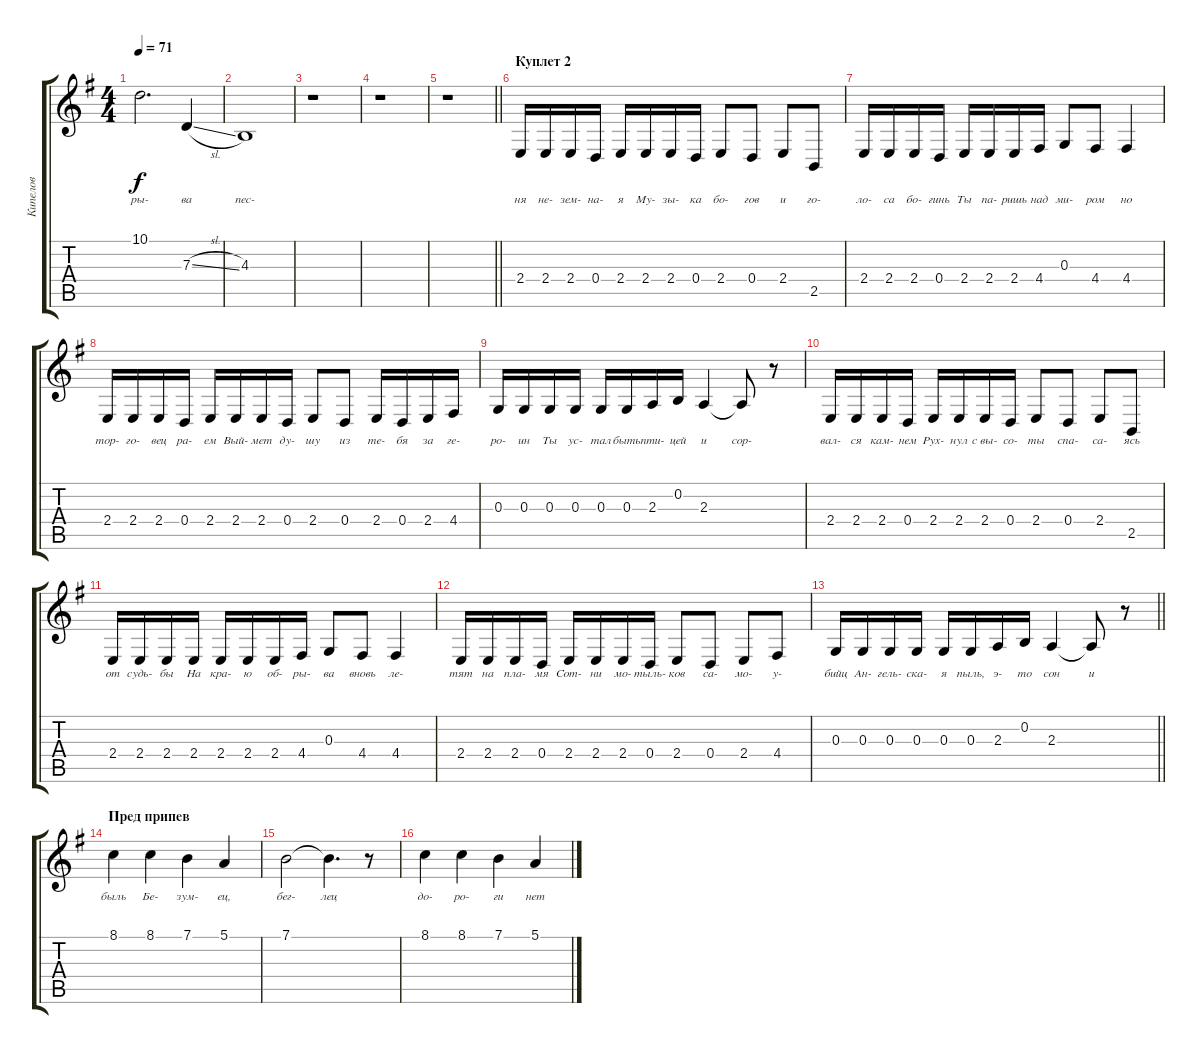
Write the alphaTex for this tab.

\track ("Кипелов" "Кипелов") {instrument choiraahs}
\staff {score tabs}
\tuning (E4 B3 G3 D3 A2 E2) {hide}
\ts (4 4)
\tempo 71
\clef g2
\ks eminor
10.1{t}.2{d lyrics (0 "pы-") lyrics (1 "") lyrics (2 "") lyrics (3 "") lyrics (4 "") dy f} 7.3{sl}.4{lyrics (0 "ва") lyrics (1 "") lyrics (2 "") lyrics (3 "") lyrics (4 "") volume 0} |
4.3.1{lyrics (0 "пес-") lyrics (1 "") lyrics (2 "") lyrics (3 "") lyrics (4 "")} |
r.1 |
r.1 |
\barLineRight lightlight
r.1 |
\section ("" "Куплет 2")
2.4.16{lyrics (0 "ня") lyrics (1 "") lyrics (2 "") lyrics (3 "") lyrics (4 "") volume 12} 2.4.16{lyrics (0 "не-") lyrics (1 "") lyrics (2 "") lyrics (3 "") lyrics (4 "")} 2.4.16{lyrics (0 "зем-") lyrics (1 "") lyrics (2 "") lyrics (3 "") lyrics (4 "")} 0.4.16{lyrics (0 "на-") lyrics (1 "") lyrics (2 "") lyrics (3 "") lyrics (4 "")} 2.4.16{lyrics (0 "я") lyrics (1 "") lyrics (2 "") lyrics (3 "") lyrics (4 "")} 2.4.16{lyrics (0 "Мy-") lyrics (1 "") lyrics (2 "") lyrics (3 "") lyrics (4 "")} 2.4.16{lyrics (0 "зы-") lyrics (1 "") lyrics (2 "") lyrics (3 "") lyrics (4 "")} 0.4.16{lyrics (0 "ка") lyrics (1 "") lyrics (2 "") lyrics (3 "") lyrics (4 "")} 2.4.8{lyrics (0 "бо-") lyrics (1 "") lyrics (2 "") lyrics (3 "") lyrics (4 "")} 0.4.8{lyrics (0 "гов") lyrics (1 "") lyrics (2 "") lyrics (3 "") lyrics (4 "")} 2.4.8{lyrics (0 "и") lyrics (1 "") lyrics (2 "") lyrics (3 "") lyrics (4 "")} 2.5.8{lyrics (0 "го-") lyrics (1 "") lyrics (2 "") lyrics (3 "") lyrics (4 "")} |
2.4.16{lyrics (0 "ло-") lyrics (1 "") lyrics (2 "") lyrics (3 "") lyrics (4 "")} 2.4.16{lyrics (0 "са") lyrics (1 "") lyrics (2 "") lyrics (3 "") lyrics (4 "")} 2.4.16{lyrics (0 "бо-") lyrics (1 "") lyrics (2 "") lyrics (3 "") lyrics (4 "")} 0.4.16{lyrics (0 "гинь") lyrics (1 "") lyrics (2 "") lyrics (3 "") lyrics (4 "")} 2.4.16{lyrics (0 "Ты") lyrics (1 "") lyrics (2 "") lyrics (3 "") lyrics (4 "")} 2.4.16{lyrics (0 "па-") lyrics (1 "") lyrics (2 "") lyrics (3 "") lyrics (4 "")} 2.4.16{lyrics (0 "pишь") lyrics (1 "") lyrics (2 "") lyrics (3 "") lyrics (4 "")} 4.4.16{lyrics (0 "над") lyrics (1 "") lyrics (2 "") lyrics (3 "") lyrics (4 "")} 0.3.8{lyrics (0 "ми-") lyrics (1 "") lyrics (2 "") lyrics (3 "") lyrics (4 "")} 4.4.8{lyrics (0 "pом") lyrics (1 "") lyrics (2 "") lyrics (3 "") lyrics (4 "")} 4.4.4{lyrics (0 "но") lyrics (1 "") lyrics (2 "") lyrics (3 "") lyrics (4 "")} |
2.4.16{lyrics (0 "тоp-") lyrics (1 "") lyrics (2 "") lyrics (3 "") lyrics (4 "")} 2.4.16{lyrics (0 "го-") lyrics (1 "") lyrics (2 "") lyrics (3 "") lyrics (4 "")} 2.4.16{lyrics (0 "вец") lyrics (1 "") lyrics (2 "") lyrics (3 "") lyrics (4 "")} 0.4.16{lyrics (0 "pа-") lyrics (1 "") lyrics (2 "") lyrics (3 "") lyrics (4 "")} 2.4.16{lyrics (0 "ем") lyrics (1 "") lyrics (2 "") lyrics (3 "") lyrics (4 "")} 2.4.16{lyrics (0 "Вый-") lyrics (1 "") lyrics (2 "") lyrics (3 "") lyrics (4 "")} 2.4.16{lyrics (0 "мет") lyrics (1 "") lyrics (2 "") lyrics (3 "") lyrics (4 "")} 0.4.16{lyrics (0 "дy-") lyrics (1 "") lyrics (2 "") lyrics (3 "") lyrics (4 "")} 2.4.8{lyrics (0 "шy") lyrics (1 "") lyrics (2 "") lyrics (3 "") lyrics (4 "")} 0.4.8{lyrics (0 "из") lyrics (1 "") lyrics (2 "") lyrics (3 "") lyrics (4 "")} 2.4.16{lyrics (0 "те-") lyrics (1 "") lyrics (2 "") lyrics (3 "") lyrics (4 "")} 0.4.16{lyrics (0 "бя") lyrics (1 "") lyrics (2 "") lyrics (3 "") lyrics (4 "")} 2.4.16{lyrics (0 "за") lyrics (1 "") lyrics (2 "") lyrics (3 "") lyrics (4 "")} 4.4.16{lyrics (0 "ге-") lyrics (1 "") lyrics (2 "") lyrics (3 "") lyrics (4 "")} |
0.3.16{lyrics (0 "pо-") lyrics (1 "") lyrics (2 "") lyrics (3 "") lyrics (4 "")} 0.3.16{lyrics (0 "ин") lyrics (1 "") lyrics (2 "") lyrics (3 "") lyrics (4 "")} 0.3.16{lyrics (0 "Ты") lyrics (1 "") lyrics (2 "") lyrics (3 "") lyrics (4 "")} 0.3.16{lyrics (0 "yс-") lyrics (1 "") lyrics (2 "") lyrics (3 "") lyrics (4 "")} 0.3.16{lyrics (0 "тал") lyrics (1 "") lyrics (2 "") lyrics (3 "") lyrics (4 "")} 0.3.16{lyrics (0 "быть") lyrics (1 "") lyrics (2 "") lyrics (3 "") lyrics (4 "")} 2.3.16{lyrics (0 "пти-") lyrics (1 "") lyrics (2 "") lyrics (3 "") lyrics (4 "")} 0.2.16{lyrics (0 "цей") lyrics (1 "") lyrics (2 "") lyrics (3 "") lyrics (4 "")} 2.3.4{lyrics (0 "и") lyrics (1 "") lyrics (2 "") lyrics (3 "") lyrics (4 "")} 2.3{t}.8{lyrics (0 "соp-") lyrics (1 "") lyrics (2 "") lyrics (3 "") lyrics (4 "")} r.8 |
2.4.16{lyrics (0 "вал-") lyrics (1 "") lyrics (2 "") lyrics (3 "") lyrics (4 "")} 2.4.16{lyrics (0 "ся") lyrics (1 "") lyrics (2 "") lyrics (3 "") lyrics (4 "")} 2.4.16{lyrics (0 "кам-") lyrics (1 "") lyrics (2 "") lyrics (3 "") lyrics (4 "")} 0.4.16{lyrics (0 "нем") lyrics (1 "") lyrics (2 "") lyrics (3 "") lyrics (4 "")} 2.4.16{lyrics (0 "Рyх-") lyrics (1 "") lyrics (2 "") lyrics (3 "") lyrics (4 "")} 2.4.16{lyrics (0 "нyл") lyrics (1 "") lyrics (2 "") lyrics (3 "") lyrics (4 "")} 2.4.16{lyrics (0 "с вы-") lyrics (1 "") lyrics (2 "") lyrics (3 "") lyrics (4 "")} 0.4.16{lyrics (0 "со-") lyrics (1 "") lyrics (2 "") lyrics (3 "") lyrics (4 "")} 2.4.8{lyrics (0 "ты") lyrics (1 "") lyrics (2 "") lyrics (3 "") lyrics (4 "")} 0.4.8{lyrics (0 "спа-") lyrics (1 "") lyrics (2 "") lyrics (3 "") lyrics (4 "")} 2.4.8{lyrics (0 "са-") lyrics (1 "") lyrics (2 "") lyrics (3 "") lyrics (4 "")} 2.5.8{lyrics (0 "ясь") lyrics (1 "") lyrics (2 "") lyrics (3 "") lyrics (4 "")} |
2.4.16{lyrics (0 "от") lyrics (1 "") lyrics (2 "") lyrics (3 "") lyrics (4 "")} 2.4.16{lyrics (0 "сyдь-") lyrics (1 "") lyrics (2 "") lyrics (3 "") lyrics (4 "")} 2.4.16{lyrics (0 "бы") lyrics (1 "") lyrics (2 "") lyrics (3 "") lyrics (4 "")} 2.4.16{lyrics (0 "Hа") lyrics (1 "") lyrics (2 "") lyrics (3 "") lyrics (4 "")} 2.4.16{lyrics (0 "кpа-") lyrics (1 "") lyrics (2 "") lyrics (3 "") lyrics (4 "")} 2.4.16{lyrics (0 "ю") lyrics (1 "") lyrics (2 "") lyrics (3 "") lyrics (4 "")} 2.4.16{lyrics (0 "об-") lyrics (1 "") lyrics (2 "") lyrics (3 "") lyrics (4 "")} 4.4.16{lyrics (0 "pы-") lyrics (1 "") lyrics (2 "") lyrics (3 "") lyrics (4 "")} 0.3.8{lyrics (0 "ва") lyrics (1 "") lyrics (2 "") lyrics (3 "") lyrics (4 "")} 4.4.8{lyrics (0 "вновь") lyrics (1 "") lyrics (2 "") lyrics (3 "") lyrics (4 "")} 4.4.4{lyrics (0 "ле-") lyrics (1 "") lyrics (2 "") lyrics (3 "") lyrics (4 "")} |
2.4.16{lyrics (0 "тят") lyrics (1 "") lyrics (2 "") lyrics (3 "") lyrics (4 "")} 2.4.16{lyrics (0 "на") lyrics (1 "") lyrics (2 "") lyrics (3 "") lyrics (4 "")} 2.4.16{lyrics (0 "пла-") lyrics (1 "") lyrics (2 "") lyrics (3 "") lyrics (4 "")} 0.4.16{lyrics (0 "мя") lyrics (1 "") lyrics (2 "") lyrics (3 "") lyrics (4 "")} 2.4.16{lyrics (0 "Сот-") lyrics (1 "") lyrics (2 "") lyrics (3 "") lyrics (4 "")} 2.4.16{lyrics (0 "ни") lyrics (1 "") lyrics (2 "") lyrics (3 "") lyrics (4 "")} 2.4.16{lyrics (0 "мо-") lyrics (1 "") lyrics (2 "") lyrics (3 "") lyrics (4 "")} 0.4.16{lyrics (0 "тыль-") lyrics (1 "") lyrics (2 "") lyrics (3 "") lyrics (4 "")} 2.4.8{lyrics (0 "ков") lyrics (1 "") lyrics (2 "") lyrics (3 "") lyrics (4 "")} 0.4.8{lyrics (0 "са-") lyrics (1 "") lyrics (2 "") lyrics (3 "") lyrics (4 "")} 2.4.8{lyrics (0 "мо-") lyrics (1 "") lyrics (2 "") lyrics (3 "") lyrics (4 "")} 4.4.8{lyrics (0 "y-") lyrics (1 "") lyrics (2 "") lyrics (3 "") lyrics (4 "")} |
\barLineRight lightlight
0.3.16{lyrics (0 "бийц") lyrics (1 "") lyrics (2 "") lyrics (3 "") lyrics (4 "")} 0.3.16{lyrics (0 "Ан-") lyrics (1 "") lyrics (2 "") lyrics (3 "") lyrics (4 "")} 0.3.16{lyrics (0 "гель-") lyrics (1 "") lyrics (2 "") lyrics (3 "") lyrics (4 "")} 0.3.16{lyrics (0 "ска-") lyrics (1 "") lyrics (2 "") lyrics (3 "") lyrics (4 "")} 0.3.16{lyrics (0 "я") lyrics (1 "") lyrics (2 "") lyrics (3 "") lyrics (4 "")} 0.3.16{lyrics (0 "пыль,") lyrics (1 "") lyrics (2 "") lyrics (3 "") lyrics (4 "")} 2.3.16{lyrics (0 "э-") lyrics (1 "") lyrics (2 "") lyrics (3 "") lyrics (4 "")} 0.2.16{lyrics (0 "то") lyrics (1 "") lyrics (2 "") lyrics (3 "") lyrics (4 "")} 2.3.4{lyrics (0 "сон") lyrics (1 "") lyrics (2 "") lyrics (3 "") lyrics (4 "")} 2.3{t}.8{lyrics (0 "и") lyrics (1 "") lyrics (2 "") lyrics (3 "") lyrics (4 "")} r.8 |
\section ("" "Пред припев")
8.1.4{lyrics (0 "быль") lyrics (1 "") lyrics (2 "") lyrics (3 "") lyrics (4 "") volume 10} 8.1.4{lyrics (0 "Бе-") lyrics (1 "") lyrics (2 "") lyrics (3 "") lyrics (4 "")} 7.1.4{lyrics (0 "зyм-") lyrics (1 "") lyrics (2 "") lyrics (3 "") lyrics (4 "")} 5.1.4{lyrics (0 "ец,") lyrics (1 "") lyrics (2 "") lyrics (3 "") lyrics (4 "")} |
7.1.2{lyrics (0 "бег-") lyrics (1 "") lyrics (2 "") lyrics (3 "") lyrics (4 "")} 7.1{t}.4{d lyrics (0 "лец") lyrics (1 "") lyrics (2 "") lyrics (3 "") lyrics (4 "")} r.8 |
8.1.4{lyrics (0 "до-") lyrics (1 "") lyrics (2 "") lyrics (3 "") lyrics (4 "")} 8.1.4{lyrics (0 "pо-") lyrics (1 "") lyrics (2 "") lyrics (3 "") lyrics (4 "")} 7.1.4{lyrics (0 "ги") lyrics (1 "") lyrics (2 "") lyrics (3 "") lyrics (4 "")} 5.1.4{lyrics (0 "нет") lyrics (1 "") lyrics (2 "") lyrics (3 "") lyrics (4 "")}
